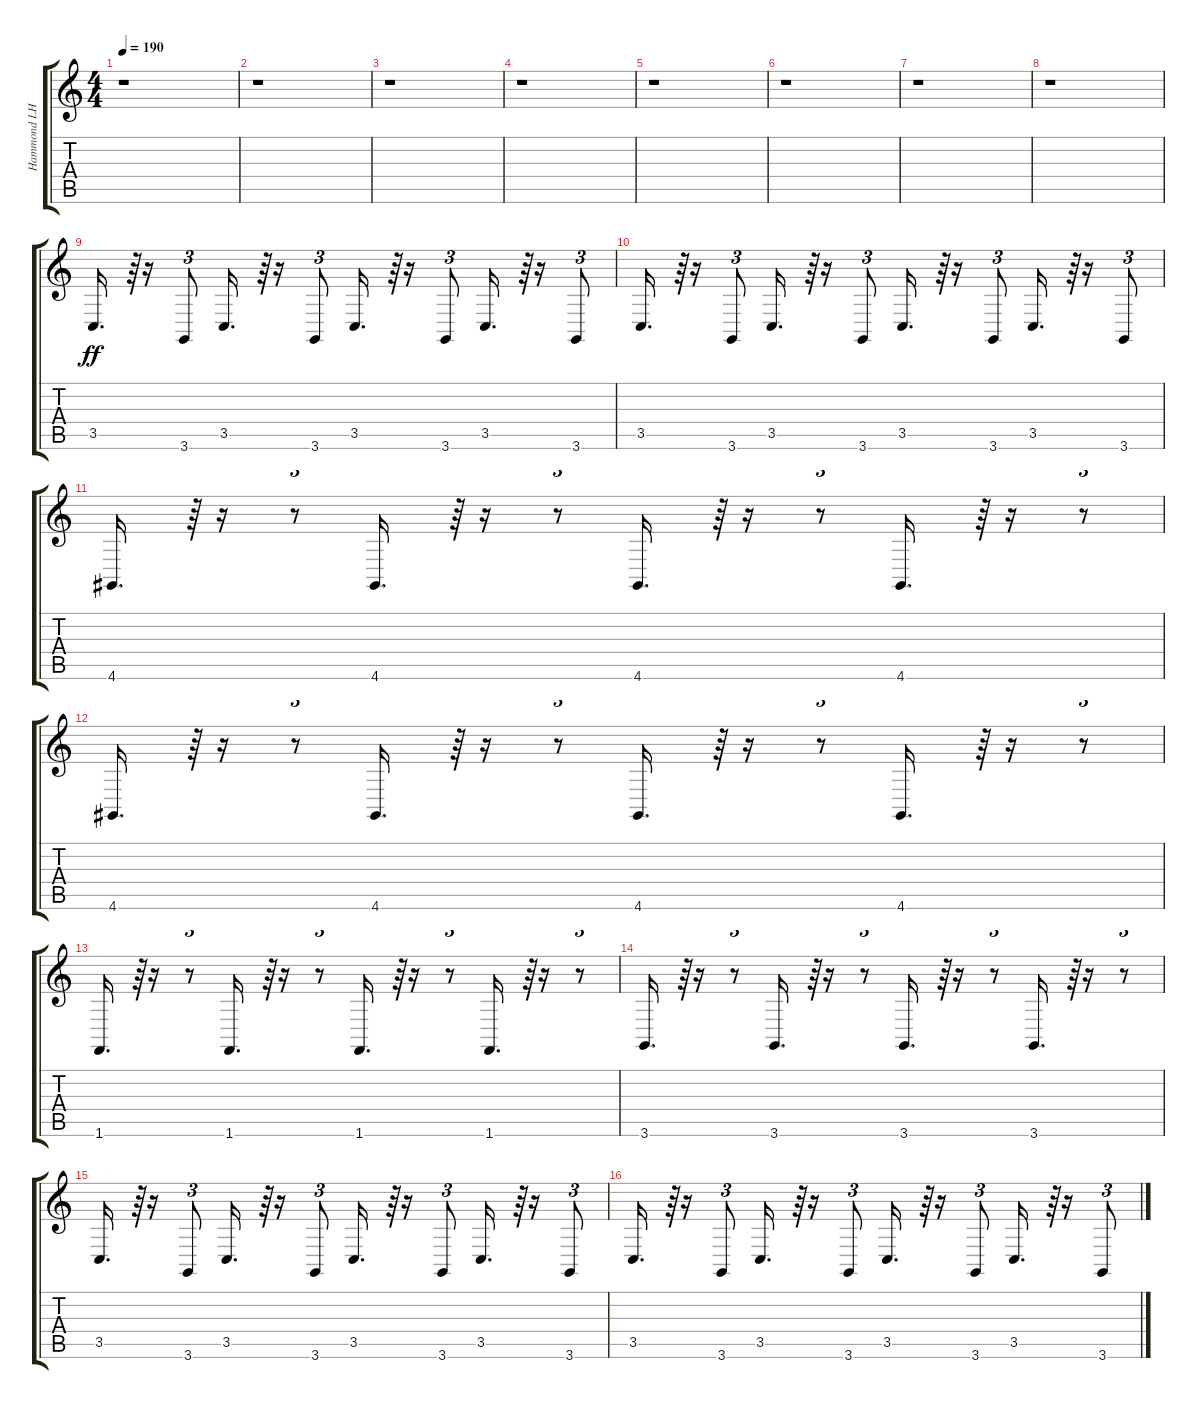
\track ("Hammond LH" "Hammond LH") {instrument musicbox}
\staff {score tabs}
\tuning (E4 B3 G3 D3 A2 E2) {hide}
\ts (4 4)
\tempo 190
\clef g2
\ks c
r.1{dy ff} |
r.1 |
r.1 |
r.1 |
r.1 |
r.1 |
r.1 |
r.1 |
3.5.16{d} r.64{tu (3 2)} r.16 3.6.8{tu (3 2)} 3.5.16{d} r.64{tu (3 2)} r.16 3.6.8{tu (3 2)} 3.5.16{d} r.64{tu (3 2)} r.16 3.6.8{tu (3 2)} 3.5.16{d} r.64{tu (3 2)} r.16 3.6.8{tu (3 2)} |
3.5.16{d} r.64{tu (3 2)} r.16 3.6.8{tu (3 2)} 3.5.16{d} r.64{tu (3 2)} r.16 3.6.8{tu (3 2)} 3.5.16{d} r.64{tu (3 2)} r.16 3.6.8{tu (3 2)} 3.5.16{d} r.64{tu (3 2)} r.16 3.6.8{tu (3 2)} |
4.6.16{d} r.64{tu (3 2)} r.16 r.8{tu (3 2)} 4.6.16{d} r.64{tu (3 2)} r.16 r.8{tu (3 2)} 4.6.16{d} r.64{tu (3 2)} r.16 r.8{tu (3 2)} 4.6.16{d} r.64{tu (3 2)} r.16 r.8{tu (3 2)} |
4.6.16{d} r.64{tu (3 2)} r.16 r.8{tu (3 2)} 4.6.16{d} r.64{tu (3 2)} r.16 r.8{tu (3 2)} 4.6.16{d} r.64{tu (3 2)} r.16 r.8{tu (3 2)} 4.6.16{d} r.64{tu (3 2)} r.16 r.8{tu (3 2)} |
1.6.16{d} r.64{tu (3 2)} r.16 r.8{tu (3 2)} 1.6.16{d} r.64{tu (3 2)} r.16 r.8{tu (3 2)} 1.6.16{d} r.64{tu (3 2)} r.16 r.8{tu (3 2)} 1.6.16{d} r.64{tu (3 2)} r.16 r.8{tu (3 2)} |
3.6.16{d} r.64{tu (3 2)} r.16 r.8{tu (3 2)} 3.6.16{d} r.64{tu (3 2)} r.16 r.8{tu (3 2)} 3.6.16{d} r.64{tu (3 2)} r.16 r.8{tu (3 2)} 3.6.16{d} r.64{tu (3 2)} r.16 r.8{tu (3 2)} |
3.5.16{d} r.64{tu (3 2)} r.16 3.6.8{tu (3 2)} 3.5.16{d} r.64{tu (3 2)} r.16 3.6.8{tu (3 2)} 3.5.16{d} r.64{tu (3 2)} r.16 3.6.8{tu (3 2)} 3.5.16{d} r.64{tu (3 2)} r.16 3.6.8{tu (3 2)} |
3.5.16{d} r.64{tu (3 2)} r.16 3.6.8{tu (3 2)} 3.5.16{d} r.64{tu (3 2)} r.16 3.6.8{tu (3 2)} 3.5.16{d} r.64{tu (3 2)} r.16 3.6.8{tu (3 2)} 3.5.16{d} r.64{tu (3 2)} r.16 3.6.8{tu (3 2)}
